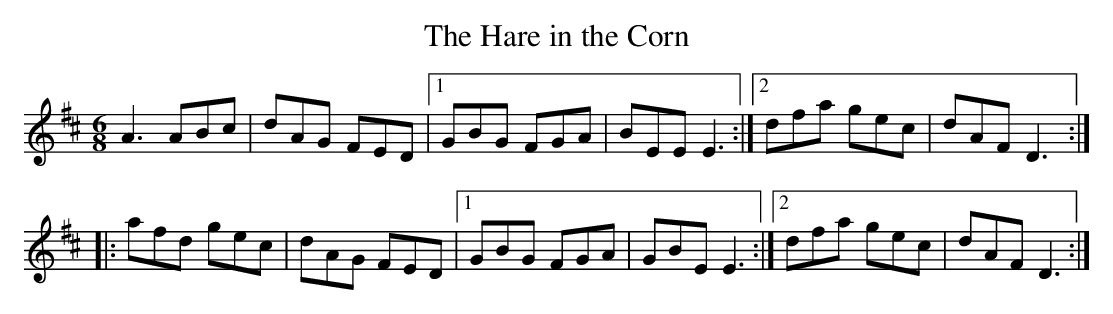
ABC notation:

X:1
T:The Hare in the Corn
M:6/8
L:1/8
K:D
A3 ABc | dAG FED |1 GBG FGA | BEE E3:|2 dfa gec | dAF D3::
afd gec | dAG FED |1 GBG FGA | GBE E3:|2 dfa gec | dAF D3:|
